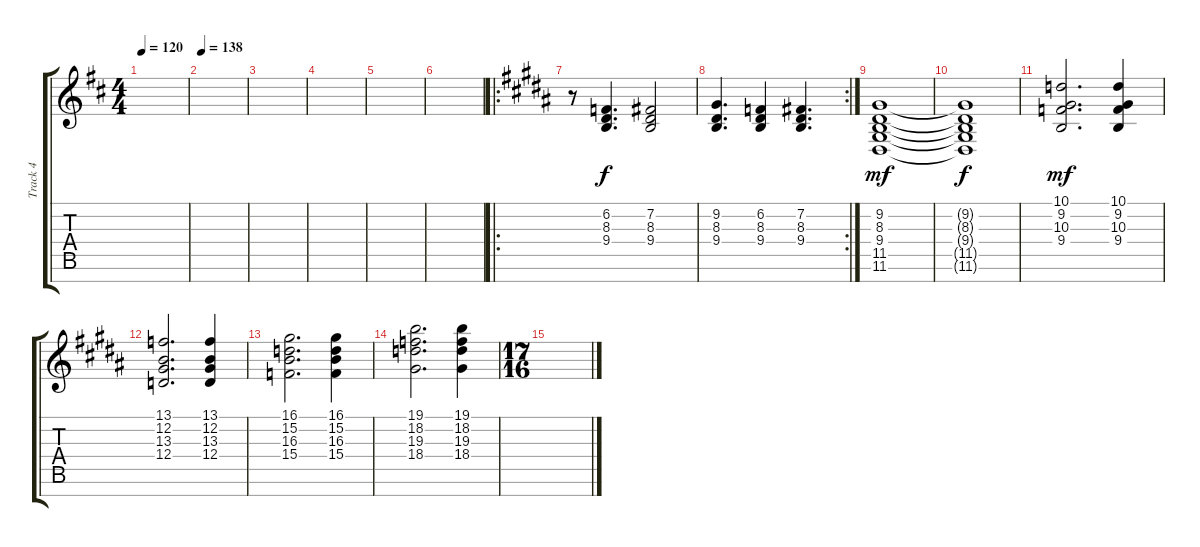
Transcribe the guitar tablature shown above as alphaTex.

\track ("Track 4" "Track 4") {instrument stringensemble1}
\staff {score tabs}
\tuning (E4 B3 G3 D3 A2 E2 B1) {hide}
\ts (4 4)
\tempo 120
\clef g2
\ks bminor
|
\tempo 138
|
|
|
|
|
\ro
\ks b
r.8 (6.2 8.3 9.4).4{d} (7.2 8.3 9.4).2 |
\rc 2
(9.2 8.3 9.4).4{d} (6.2 8.3 9.4).4 (7.2 8.3 9.4).4{d} |
(9.2 8.3 9.4 11.5 11.6).1{dy mf} |
(9.2{t} 8.3{t} 9.4{t} 11.5{t} 11.6{t}).1{dy f} |
(10.1 9.2 10.3 9.4).2{d dy mf} (10.1 9.2 10.3 9.4).4 |
(13.1 12.2 13.3 12.4).2{d} (13.1 12.2 13.3 12.4).4 |
(16.1 15.2 16.3 15.4).2{d} (16.1 15.2 16.3 15.4).4 |
(19.1 18.2 19.3 18.4).2{d} (19.1 18.2 19.3 18.4).4 |
\ts (17 16)
